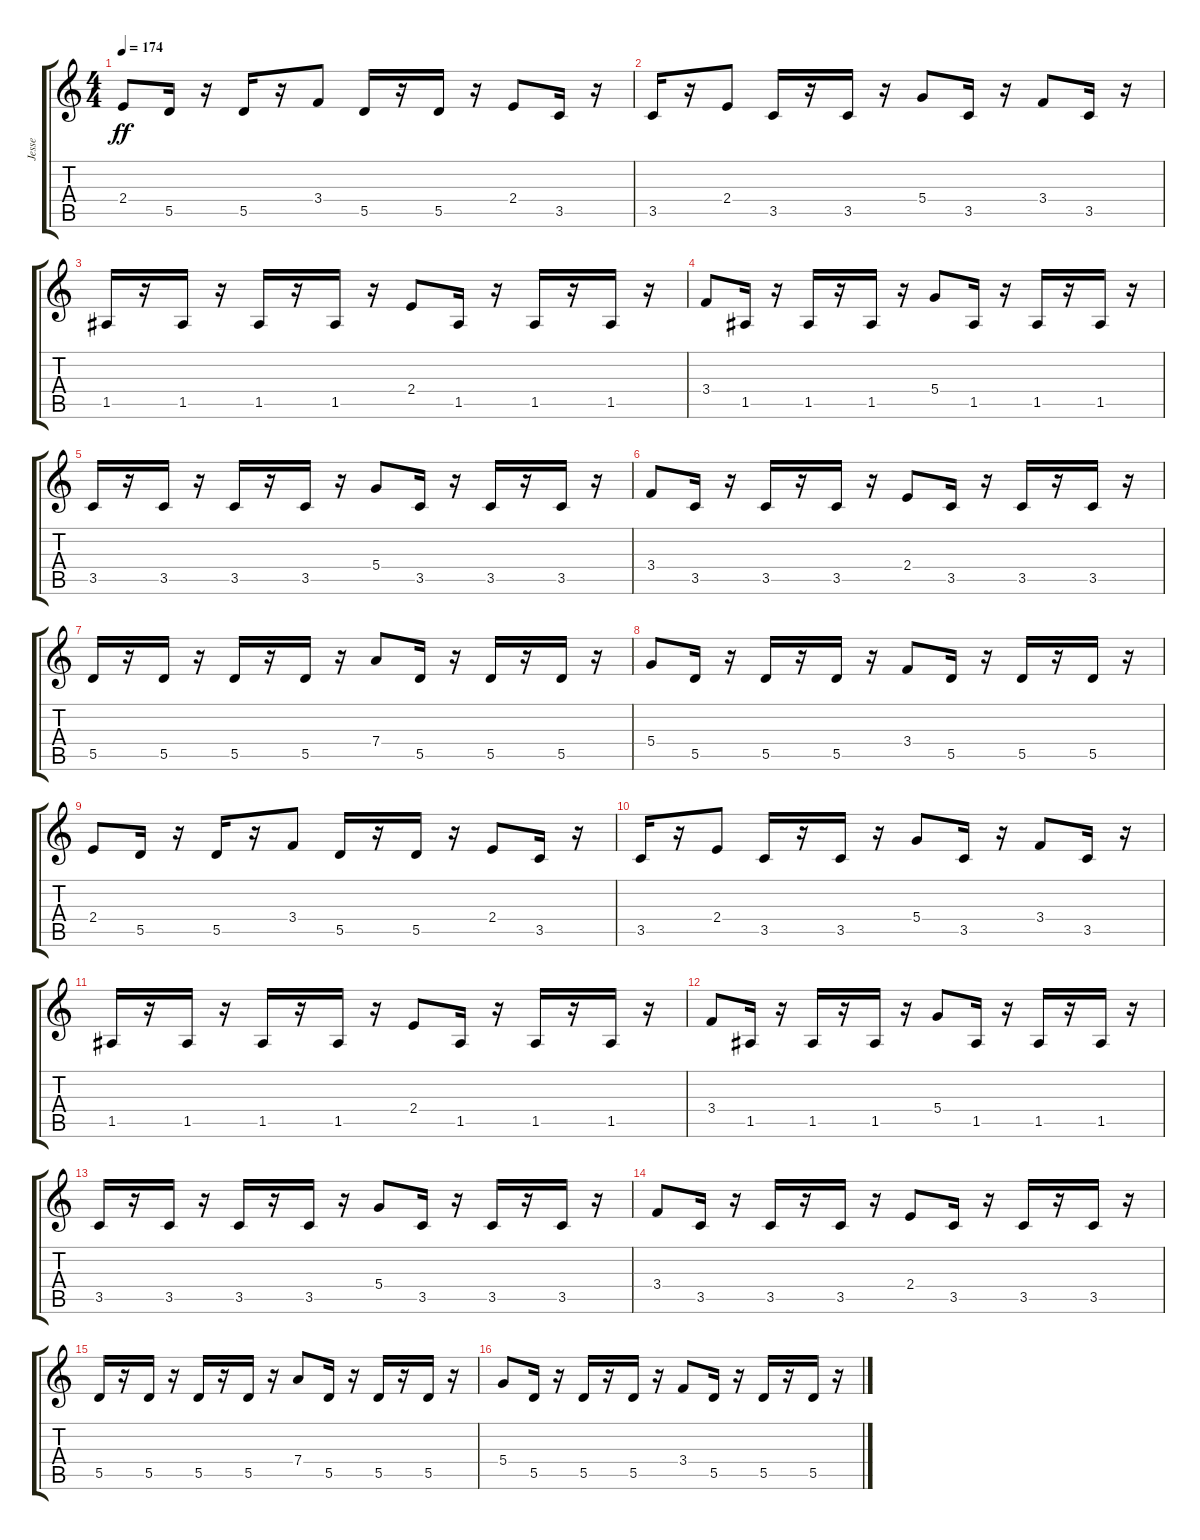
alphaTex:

\track ("Jesse" "Jesse") {instrument distortionguitar}
\staff {score tabs}
\tuning (E4 B3 G3 D3 A2 D2) {hide}
\ts (4 4)
\tempo 174
\clef g2
\ks c
2.4.8{dy ff} 5.5.16 r.16 5.5.16 r.16 3.4.8 5.5.16 r.16 5.5.16 r.16 2.4.8 3.5.16 r.16 |
3.5.16 r.16 2.4.8 3.5.16 r.16 3.5.16 r.16 5.4.8 3.5.16 r.16 3.4.8 3.5.16 r.16 |
1.5.16 r.16 1.5.16 r.16 1.5.16 r.16 1.5.16 r.16 2.4.8 1.5.16 r.16 1.5.16 r.16 1.5.16 r.16 |
3.4.8 1.5.16 r.16 1.5.16 r.16 1.5.16 r.16 5.4.8 1.5.16 r.16 1.5.16 r.16 1.5.16 r.16 |
3.5.16 r.16 3.5.16 r.16 3.5.16 r.16 3.5.16 r.16 5.4.8 3.5.16 r.16 3.5.16 r.16 3.5.16 r.16 |
3.4.8 3.5.16 r.16 3.5.16 r.16 3.5.16 r.16 2.4.8 3.5.16 r.16 3.5.16 r.16 3.5.16 r.16 |
5.5.16 r.16 5.5.16 r.16 5.5.16 r.16 5.5.16 r.16 7.4.8 5.5.16 r.16 5.5.16 r.16 5.5.16 r.16 |
5.4.8 5.5.16 r.16 5.5.16 r.16 5.5.16 r.16 3.4.8 5.5.16 r.16 5.5.16 r.16 5.5.16 r.16 |
2.4.8 5.5.16 r.16 5.5.16 r.16 3.4.8 5.5.16 r.16 5.5.16 r.16 2.4.8 3.5.16 r.16 |
3.5.16 r.16 2.4.8 3.5.16 r.16 3.5.16 r.16 5.4.8 3.5.16 r.16 3.4.8 3.5.16 r.16 |
1.5.16 r.16 1.5.16 r.16 1.5.16 r.16 1.5.16 r.16 2.4.8 1.5.16 r.16 1.5.16 r.16 1.5.16 r.16 |
3.4.8 1.5.16 r.16 1.5.16 r.16 1.5.16 r.16 5.4.8 1.5.16 r.16 1.5.16 r.16 1.5.16 r.16 |
3.5.16 r.16 3.5.16 r.16 3.5.16 r.16 3.5.16 r.16 5.4.8 3.5.16 r.16 3.5.16 r.16 3.5.16 r.16 |
3.4.8 3.5.16 r.16 3.5.16 r.16 3.5.16 r.16 2.4.8 3.5.16 r.16 3.5.16 r.16 3.5.16 r.16 |
5.5.16 r.16 5.5.16 r.16 5.5.16 r.16 5.5.16 r.16 7.4.8 5.5.16 r.16 5.5.16 r.16 5.5.16 r.16 |
5.4.8 5.5.16 r.16 5.5.16 r.16 5.5.16 r.16 3.4.8 5.5.16 r.16 5.5.16 r.16 5.5.16 r.16
